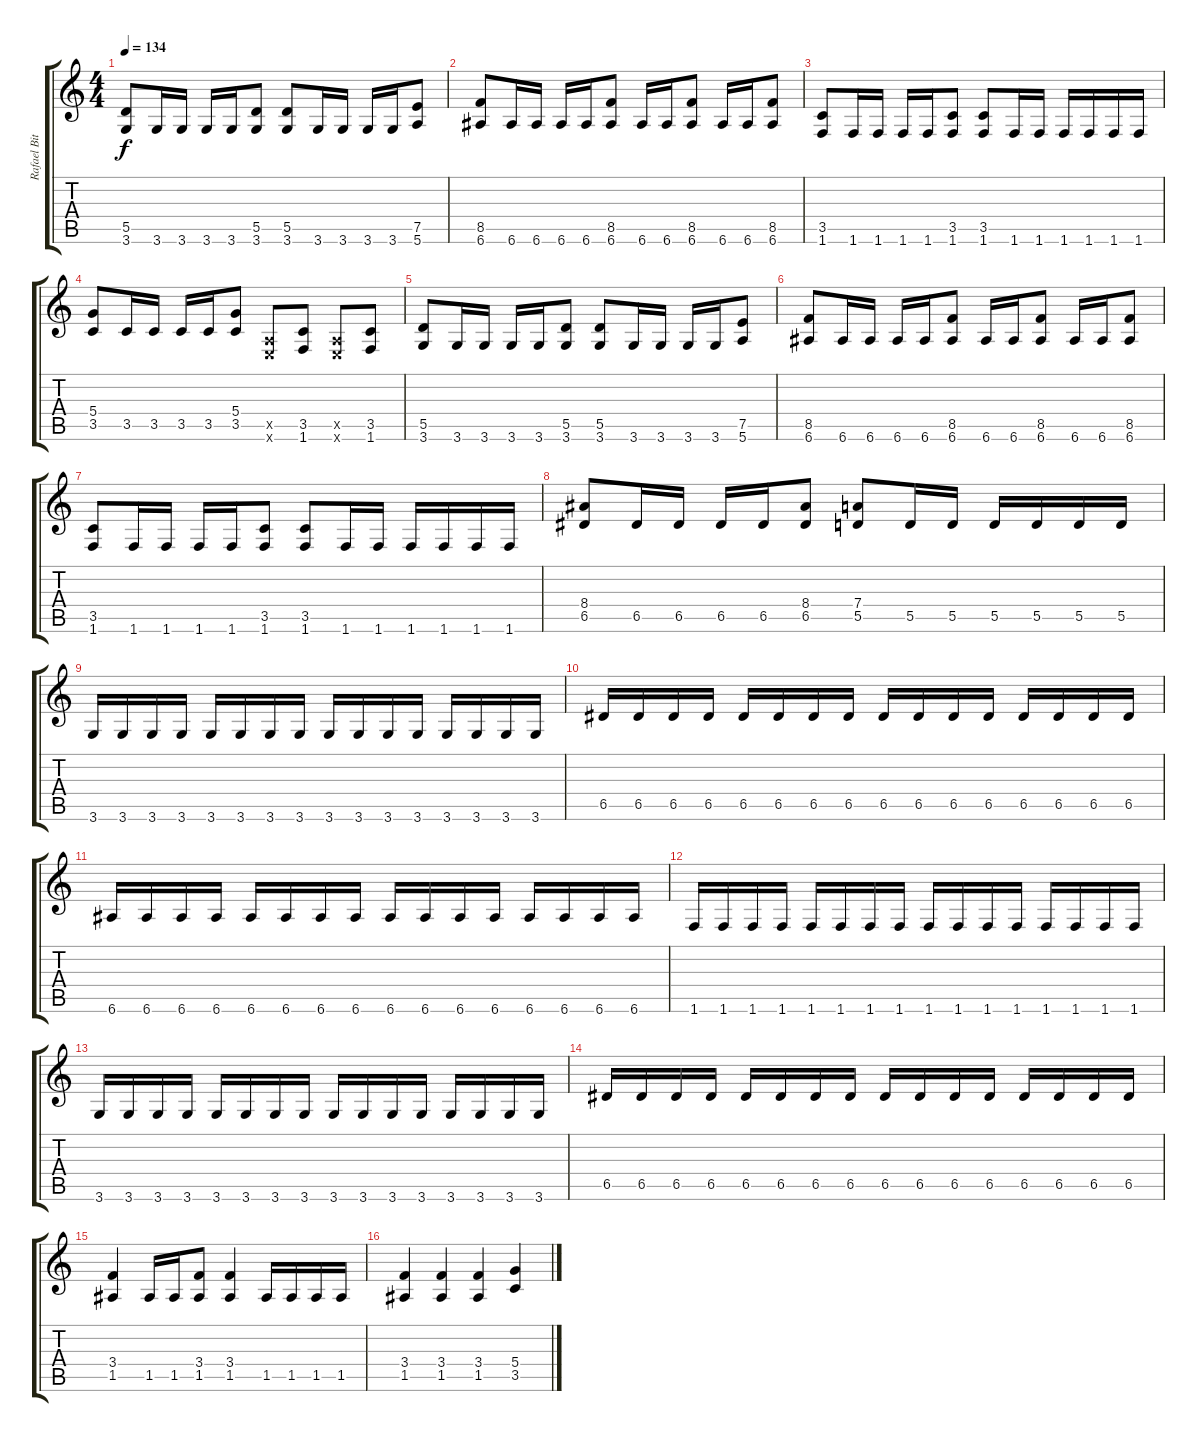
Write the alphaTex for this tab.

\track ("Rafael Bittencourt" "Rafael Bit") {instrument distortionguitar}
\staff {score tabs}
\tuning (E4 B3 G3 D3 A2 E2) {hide}
\ts (4 4)
\tempo 134
\clef g2
\ks c
(5.5 3.6).8{dy f} 3.6.16 3.6.16 3.6.16 3.6.16 (5.5 3.6).8 (5.5 3.6).8 3.6.16 3.6.16 3.6.16 3.6.16 (7.5 5.6).8 |
(8.5 6.6).8 6.6.16 6.6.16 6.6.16 6.6.16 (8.5 6.6).8 6.6.16 6.6.16 (8.5 6.6).8 6.6.16 6.6.16 (8.5 6.6).8 |
(3.5 1.6).8 1.6.16 1.6.16 1.6.16 1.6.16 (3.5 1.6).8 (3.5 1.6).8 1.6.16 1.6.16 1.6.16 1.6.16 1.6.16 1.6.16 |
(5.4 3.5).8 3.5.16 3.5.16 3.5.16 3.5.16 (5.4 3.5).8 (0.5{x} 0.6{x}).8 (3.5 1.6).8 (0.5{x} 0.6{x}).8 (3.5 1.6).8 |
(5.5 3.6).8 3.6.16 3.6.16 3.6.16 3.6.16 (5.5 3.6).8 (5.5 3.6).8 3.6.16 3.6.16 3.6.16 3.6.16 (7.5 5.6).8 |
(8.5 6.6).8 6.6.16 6.6.16 6.6.16 6.6.16 (8.5 6.6).8 6.6.16 6.6.16 (8.5 6.6).8 6.6.16 6.6.16 (8.5 6.6).8 |
(3.5 1.6).8 1.6.16 1.6.16 1.6.16 1.6.16 (3.5 1.6).8 (3.5 1.6).8 1.6.16 1.6.16 1.6.16 1.6.16 1.6.16 1.6.16 |
(8.4 6.5).8 6.5.16 6.5.16 6.5.16 6.5.16 (8.4 6.5).8 (7.4 5.5).8 5.5.16 5.5.16 5.5.16 5.5.16 5.5.16 5.5.16 |
3.6.16 3.6.16 3.6.16 3.6.16 3.6.16 3.6.16 3.6.16 3.6.16 3.6.16 3.6.16 3.6.16 3.6.16 3.6.16 3.6.16 3.6.16 3.6.16 |
6.5.16 6.5.16 6.5.16 6.5.16 6.5.16 6.5.16 6.5.16 6.5.16 6.5.16 6.5.16 6.5.16 6.5.16 6.5.16 6.5.16 6.5.16 6.5.16 |
6.6.16 6.6.16 6.6.16 6.6.16 6.6.16 6.6.16 6.6.16 6.6.16 6.6.16 6.6.16 6.6.16 6.6.16 6.6.16 6.6.16 6.6.16 6.6.16 |
1.6.16 1.6.16 1.6.16 1.6.16 1.6.16 1.6.16 1.6.16 1.6.16 1.6.16 1.6.16 1.6.16 1.6.16 1.6.16 1.6.16 1.6.16 1.6.16 |
3.6.16 3.6.16 3.6.16 3.6.16 3.6.16 3.6.16 3.6.16 3.6.16 3.6.16 3.6.16 3.6.16 3.6.16 3.6.16 3.6.16 3.6.16 3.6.16 |
6.5.16 6.5.16 6.5.16 6.5.16 6.5.16 6.5.16 6.5.16 6.5.16 6.5.16 6.5.16 6.5.16 6.5.16 6.5.16 6.5.16 6.5.16 6.5.16 |
(3.4 1.5).4 1.5.16 1.5.16 (3.4 1.5).8 (3.4 1.5).4 1.5.16 1.5.16 1.5.16 1.5.16 |
(3.4 1.5).4 (3.4 1.5).4 (3.4 1.5).4 (5.4 3.5).4
